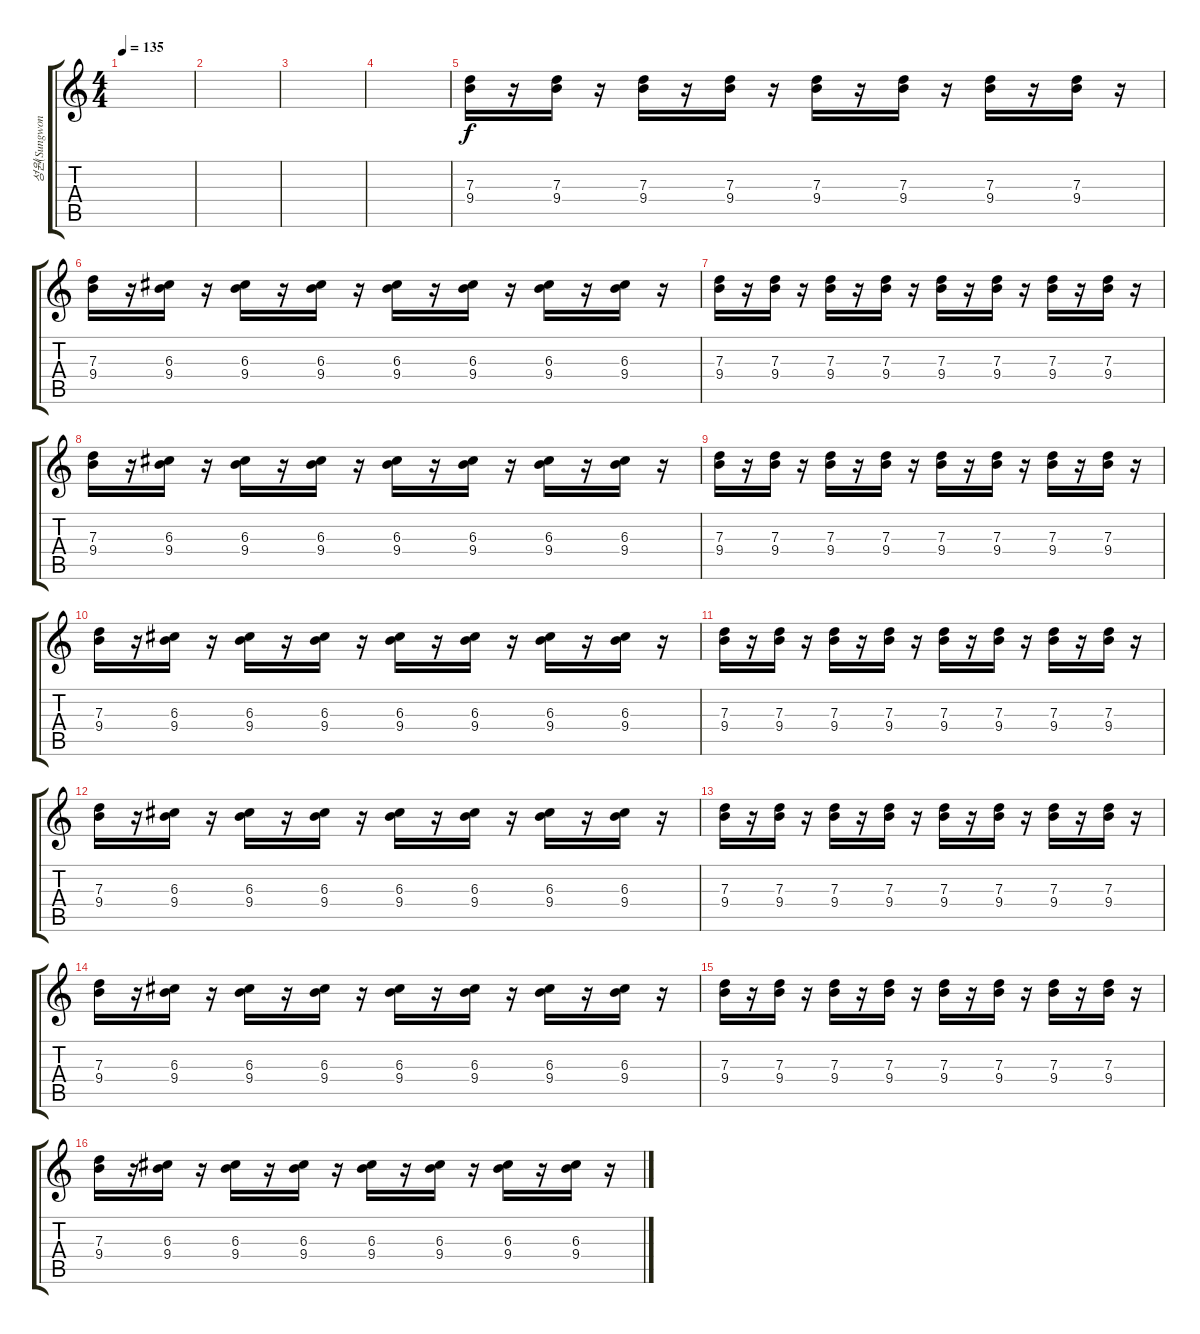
\track ("성원(Sungwon)" "성원(Sungwon") {instrument overdrivenguitar}
\staff {score tabs}
\tuning (E4 B3 G3 D3 A2 E2) {hide}
\ts (4 4)
\tempo 135
\clef g2
\ks c
|
|
|
|
(7.3 9.4).16 r.16 (7.3 9.4).16 r.16 (7.3 9.4).16 r.16 (7.3 9.4).16 r.16 (7.3 9.4).16 r.16 (7.3 9.4).16 r.16 (7.3 9.4).16 r.16 (7.3 9.4).16 r.16 |
(7.3 9.4).16 r.16 (6.3 9.4).16 r.16 (6.3 9.4).16 r.16 (6.3 9.4).16 r.16 (6.3 9.4).16 r.16 (6.3 9.4).16 r.16 (6.3 9.4).16 r.16 (6.3 9.4).16 r.16 |
(7.3 9.4).16 r.16 (7.3 9.4).16 r.16 (7.3 9.4).16 r.16 (7.3 9.4).16 r.16 (7.3 9.4).16 r.16 (7.3 9.4).16 r.16 (7.3 9.4).16 r.16 (7.3 9.4).16 r.16 |
(7.3 9.4).16 r.16 (6.3 9.4).16 r.16 (6.3 9.4).16 r.16 (6.3 9.4).16 r.16 (6.3 9.4).16 r.16 (6.3 9.4).16 r.16 (6.3 9.4).16 r.16 (6.3 9.4).16 r.16 |
(7.3 9.4).16 r.16 (7.3 9.4).16 r.16 (7.3 9.4).16 r.16 (7.3 9.4).16 r.16 (7.3 9.4).16 r.16 (7.3 9.4).16 r.16 (7.3 9.4).16 r.16 (7.3 9.4).16 r.16 |
(7.3 9.4).16 r.16 (6.3 9.4).16 r.16 (6.3 9.4).16 r.16 (6.3 9.4).16 r.16 (6.3 9.4).16 r.16 (6.3 9.4).16 r.16 (6.3 9.4).16 r.16 (6.3 9.4).16 r.16 |
(7.3 9.4).16 r.16 (7.3 9.4).16 r.16 (7.3 9.4).16 r.16 (7.3 9.4).16 r.16 (7.3 9.4).16 r.16 (7.3 9.4).16 r.16 (7.3 9.4).16 r.16 (7.3 9.4).16 r.16 |
(7.3 9.4).16 r.16 (6.3 9.4).16 r.16 (6.3 9.4).16 r.16 (6.3 9.4).16 r.16 (6.3 9.4).16 r.16 (6.3 9.4).16 r.16 (6.3 9.4).16 r.16 (6.3 9.4).16 r.16 |
(7.3 9.4).16 r.16 (7.3 9.4).16 r.16 (7.3 9.4).16 r.16 (7.3 9.4).16 r.16 (7.3 9.4).16 r.16 (7.3 9.4).16 r.16 (7.3 9.4).16 r.16 (7.3 9.4).16 r.16 |
(7.3 9.4).16 r.16 (6.3 9.4).16 r.16 (6.3 9.4).16 r.16 (6.3 9.4).16 r.16 (6.3 9.4).16 r.16 (6.3 9.4).16 r.16 (6.3 9.4).16 r.16 (6.3 9.4).16 r.16 |
(7.3 9.4).16 r.16 (7.3 9.4).16 r.16 (7.3 9.4).16 r.16 (7.3 9.4).16 r.16 (7.3 9.4).16 r.16 (7.3 9.4).16 r.16 (7.3 9.4).16 r.16 (7.3 9.4).16 r.16 |
(7.3 9.4).16 r.16 (6.3 9.4).16 r.16 (6.3 9.4).16 r.16 (6.3 9.4).16 r.16 (6.3 9.4).16 r.16 (6.3 9.4).16 r.16 (6.3 9.4).16 r.16 (6.3 9.4).16 r.16
